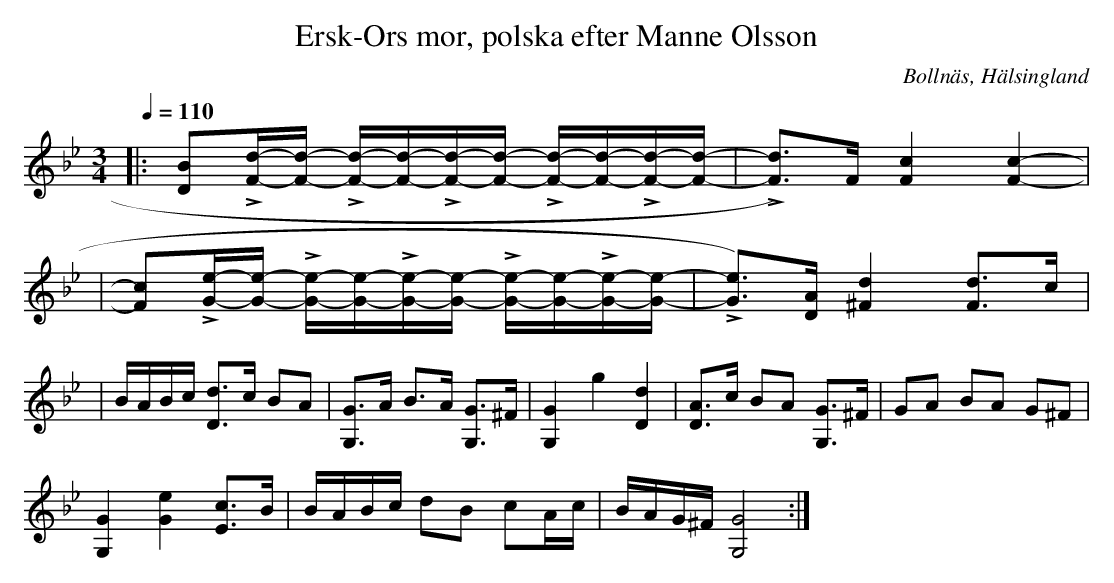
X:1
T: Ersk-Ors mor, polska efter Manne Olsson
O:Bollnäs, Hälsingland
M:3/4
L:1/8
Q:1/4=110
K:Gm
|:[D B]L[F/d/]-[F/d/] - L[F/d/]-[F/d/]-L[F/d/]-[F/d/] - L[F/d/]-[F/d/]-L[F/d/]-[F/d/]-| L[F d])>F [-F2 c2] [F2 c2]-|
|[F c]L[G/e/]-[G/e/] - L[G/e/]-[G/e/]-L[G/e/]-[G/e/] - L[G/e/]-[G/e/]-L[G/e/]-[G/e/]-| L[Ge])>[D A] [^F2 d2] [F d]>c|
|B/A/B/c/ [D d]>c BA|[G, G]>A B>A [G, G]>^F|[G,2 G2] g2 [D2 d2]|[D A]>c BA [G, G]>^F|GA BA G^F|
[G,2 G2] [G2 e2] [E c]>B|B/A/B/c/ dB cA/c/|B/A/G/^F/ [G,4 G4]:|
